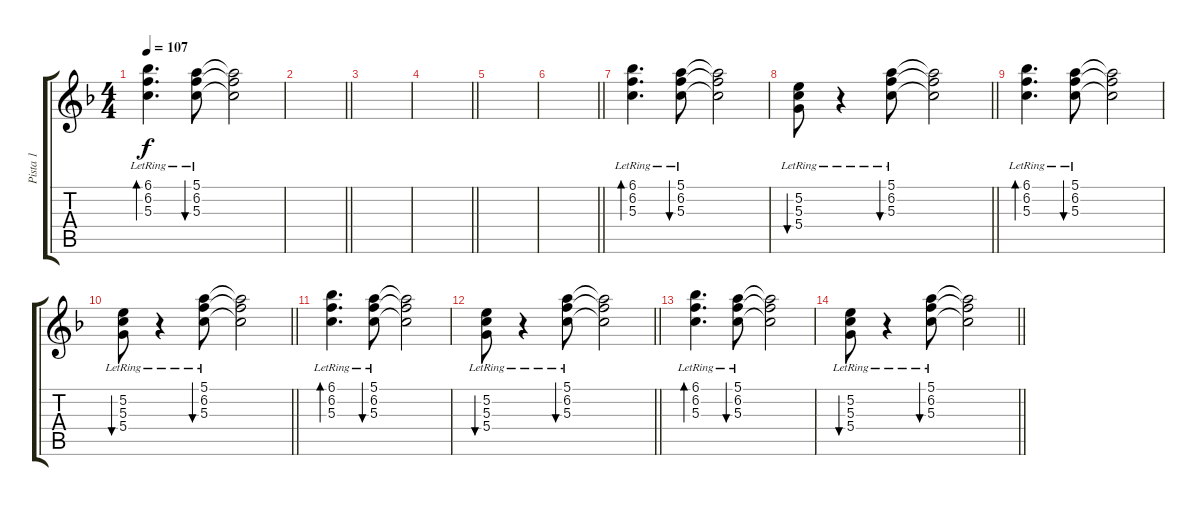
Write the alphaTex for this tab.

\track ("Pista 1" "Pista 1") {instrument acousticguitarsteel}
\staff {score tabs}
\tuning (E4 B3 G3 D3 A2 E2) {hide}
\ts (4 4)
\tempo 107
\clef g2
\ks f
(6.1{lr} 6.2{lr} 5.3{lr}).4{d bd 120 dy f} (5.1{lr} 6.2{lr} 5.3{lr}).8{bu 120} (5.1{t} 6.2{t} 5.3{t}).2 |
\barLineRight lightlight
|
|
\barLineRight lightlight
|
|
\barLineRight lightlight
|
(6.1{lr} 6.2{lr} 5.3{lr}).4{d bd 120} (5.1{lr} 6.2{lr} 5.3{lr}).8{bu 120} (5.1{t} 6.2{t} 5.3{t}).2 |
\barLineRight lightlight
(5.2{lr} 5.3{lr} 5.4).8{bu 120} r.4 (5.1{lr} 6.2{lr} 5.3{lr}).8{bu 60} (5.1{t} 6.2{t} 5.3{t}).2 |
(6.1{lr} 6.2{lr} 5.3{lr}).4{d bd 120} (5.1{lr} 6.2{lr} 5.3{lr}).8{bu 120} (5.1{t} 6.2{t} 5.3{t}).2 |
\barLineRight lightlight
(5.2{lr} 5.3{lr} 5.4).8{bu 120} r.4 (5.1{lr} 6.2{lr} 5.3{lr}).8{bu 60} (5.1{t} 6.2{t} 5.3{t}).2 |
(6.1{lr} 6.2{lr} 5.3{lr}).4{d bd 120} (5.1{lr} 6.2{lr} 5.3{lr}).8{bu 120} (5.1{t} 6.2{t} 5.3{t}).2 |
\barLineRight lightlight
(5.2{lr} 5.3{lr} 5.4).8{bu 120} r.4 (5.1{lr} 6.2{lr} 5.3{lr}).8{bu 60} (5.1{t} 6.2{t} 5.3{t}).2 |
(6.1{lr} 6.2{lr} 5.3{lr}).4{d bd 120} (5.1{lr} 6.2{lr} 5.3{lr}).8{bu 120} (5.1{t} 6.2{t} 5.3{t}).2 |
\barLineRight lightlight
(5.2{lr} 5.3{lr} 5.4).8{bu 120} r.4 (5.1{lr} 6.2{lr} 5.3{lr}).8{bu 60} (5.1{t} 6.2{t} 5.3{t}).2
